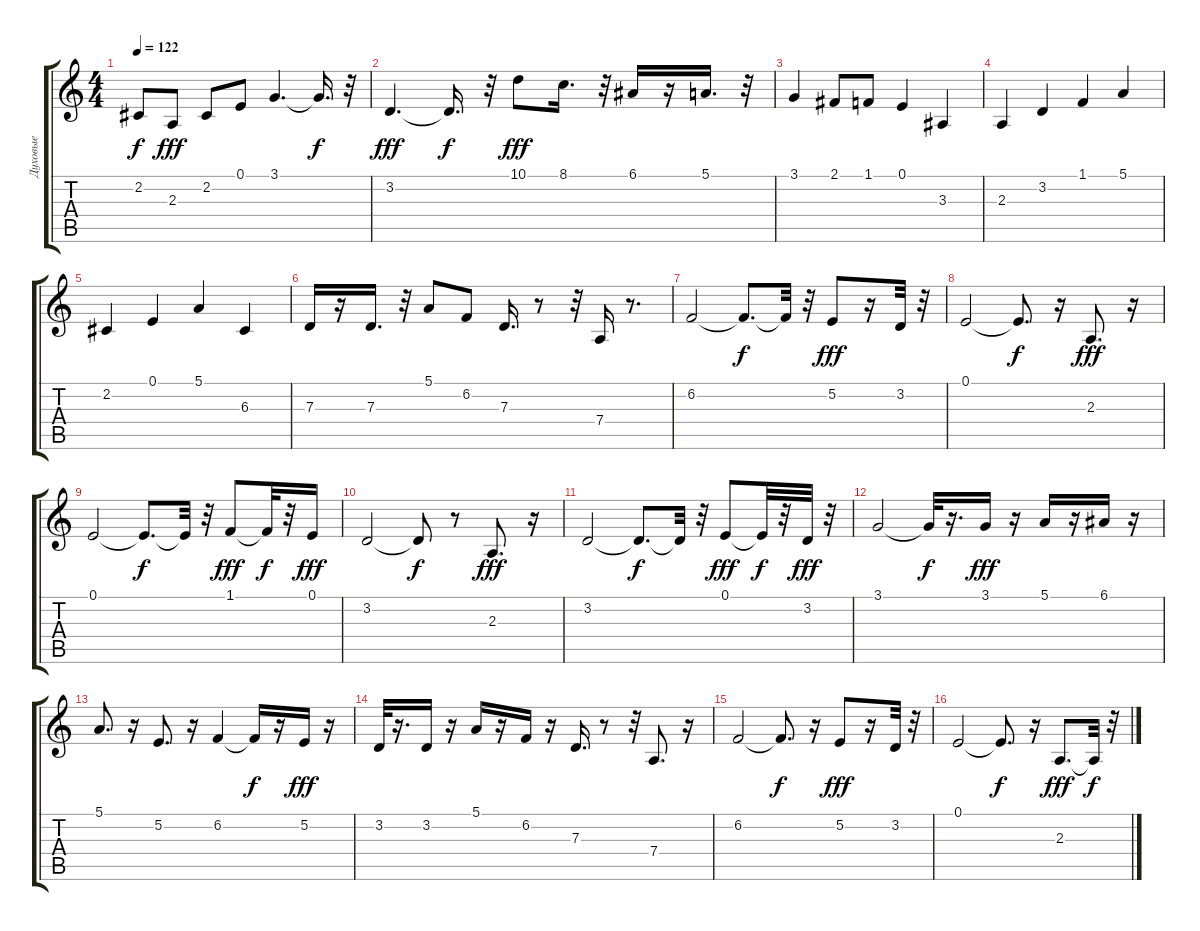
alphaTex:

\track ("Духовые" "Духовые") {instrument frenchhorn}
\staff {score tabs}
\tuning (E4 B3 G3 D3 A2 E2) {hide}
\ts (4 4)
\tempo 122
\clef g2
\ks c
2.2{t}.8{dy f} 2.3.8{dy fff} 2.2.8 0.1.8 3.1.4{d} 3.1{t}.16{d dy f} r.32 |
3.2.4{d dy fff} 3.2{t}.16{d dy f} r.32 10.1.8{dy fff} 8.1.16{d} r.32 6.1.16 r.16 5.1.16{d} r.32 |
3.1.4 2.1.8 1.1.8 0.1.4 3.3.4 |
2.3.4 3.2.4 1.1.4 5.1.4 |
2.2.4 0.1.4 5.1.4 6.3.4 |
7.3.16 r.16 7.3.16{d} r.32 5.1.8 6.2.8 7.3.16{d} r.8 r.32 7.4.16 r.8{d} |
6.2.2 6.2{t}.8{d dy f} 6.2{t}.32 r.32 5.2.8{dy fff} r.16 3.2.32 r.32 |
0.1.2 0.1{t}.8{d dy f} r.16 2.3.8{d dy fff} r.16 |
0.1.2 0.1{t}.8{d dy f} 0.1{t}.32 r.32 1.1.8{dy fff} 1.1{t}.32{dy f} r.32 0.1.16{dy fff} |
3.2.2 3.2{t}.8{dy f} r.8 2.3.8{d dy fff} r.16 |
3.2.2 3.2{t}.8{d dy f} 3.2{t}.32 r.32 0.1.8{dy fff} 0.1{t}.32{dy f} r.32 3.2.32{dy fff} r.32 |
3.1.2 3.1{t}.32{dy f} r.16{d} 3.1.16{dy fff} r.16 5.1.16 r.16 6.1.16 r.16 |
5.1.8{d} r.16 5.2.8{d} r.16 6.2.4 6.2{t}.16{dy f} r.16 5.2.16{dy fff} r.16 |
3.2.32 r.16{d} 3.2.16 r.16 5.1.16 r.16 6.2.16 r.16 7.3.16{d} r.8 r.32 7.4.8{d} r.16 |
6.2.2 6.2{t}.8{d dy f} r.16 5.2.8{dy fff} r.16 3.2.32 r.32 |
0.1.2 0.1{t}.8{d dy f} r.16 2.3.8{d dy fff} 2.3{t}.32{dy f} r.32
